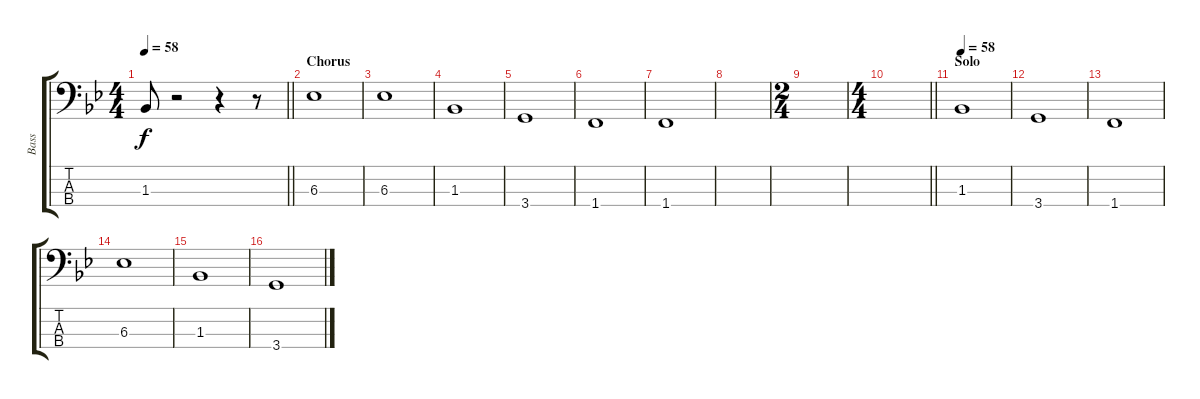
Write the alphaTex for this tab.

\track ("Bass" "Bass") {instrument electricbassfinger}
\staff {score tabs}
\tuning (G2 D2 A1 E1) {hide}
\ts (4 4)
\tempo 58
\clef f4
\barLineRight lightlight
\ks bb
1.3.8{dy f} r.2 r.4 r.8 |
\section ("" "Chorus")
6.3.1 |
6.3.1 |
1.3.1 |
3.4.1 |
1.4.1 |
1.4.1 |
|
\ts (2 4)
|
\ts (4 4)
\barLineRight lightlight
|
\section ("" "Solo")
\tempo 58
1.3.1 |
3.4.1 |
1.4.1 |
6.3.1 |
1.3.1 |
3.4.1
